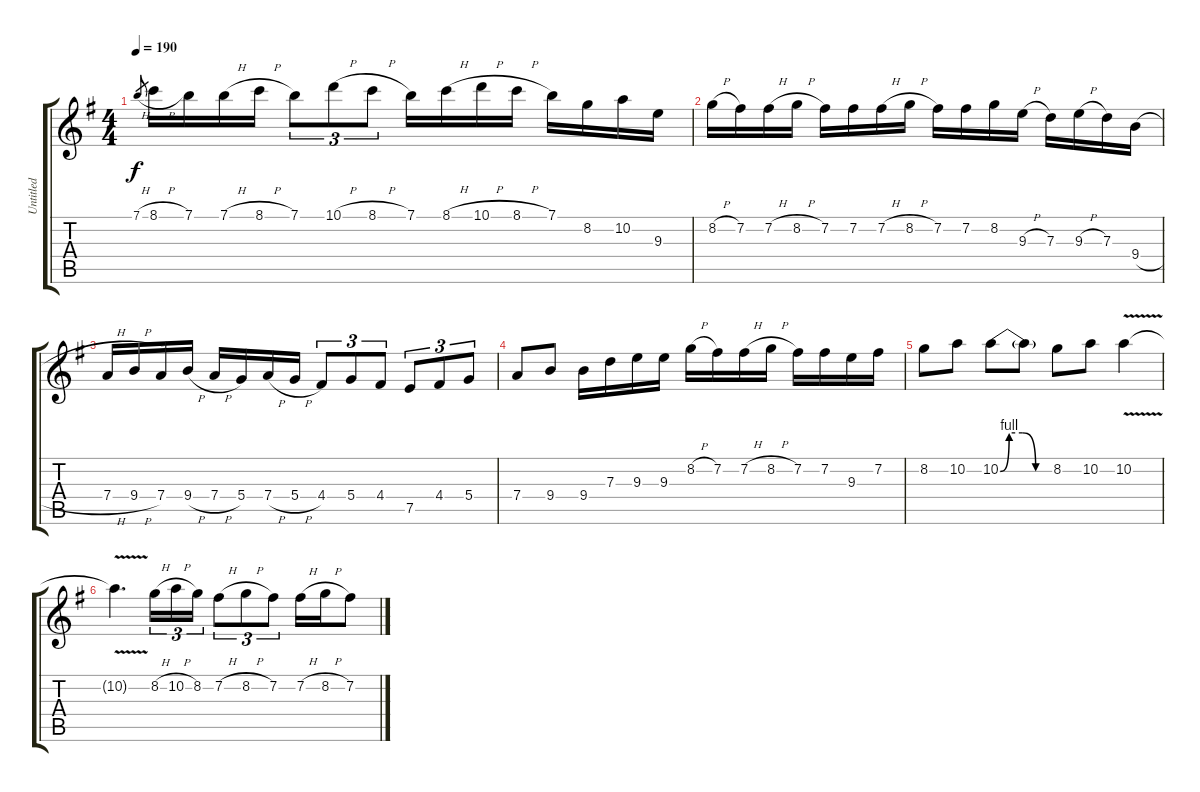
\track ("Untitled" "Untitled") {instrument distortionguitar}
\staff {score tabs}
\tuning (E4 B3 G3 D3 A2 E2) {hide}
\ts (4 4)
\tempo 190
\clef g2
\ks g
7.1{h}.8{gr dy f} 8.1{h}.16 7.1.16 7.1{h}.16 8.1{h}.16 7.1.8{tu (3 2)} 10.1{h}.8{tu (3 2)} 8.1{h}.8{tu (3 2)} 7.1.16 8.1{h}.16 10.1{h}.16 8.1{h}.16 7.1.16 8.2.16 10.2.16 9.3.16 |
8.2{h}.16 7.2.16 7.2{h}.16 8.2{h}.16 7.2.16 7.2.16 7.2{h}.16 8.2{h}.16 7.2.16 7.2.16 8.2.16 9.3{h}.16 7.3.16 9.3{h}.16 7.3.16 9.4{h}.16 |
7.4{h}.16 9.4{h}.16 7.4.16 9.4{h}.16 7.4{h}.16 5.4.16 7.4{h}.16 5.4{h}.16 4.4.8{tu (3 2)} 5.4.8{tu (3 2)} 4.4.8{tu (3 2)} 7.5.8{tu (3 2)} 4.4.8{tu (3 2)} 5.4.8{tu (3 2)} |
7.4.8 9.4.8 9.4.16 7.3.16 9.3.16 9.3.16 8.2{h}.16 7.2.16 7.2{h}.16 8.2{h}.16 7.2.16 7.2.16 9.3.16 7.2.16 |
8.2.8 10.2.8 10.2{be (custom 0 0 10 4 25 4 40 0 60 0)}.8 10.2{t}.8 8.2.8 10.2.8 10.2{v}.4 |
10.2{v t}.4{d} 8.2{h}.16{tu (3 2)} 10.2{h}.16{tu (3 2)} 8.2.16{tu (3 2)} 7.2{h}.8{tu (3 2)} 8.2{h}.8{tu (3 2)} 7.2.8{tu (3 2)} 7.2{h}.16 8.2{h}.16 7.2.8
